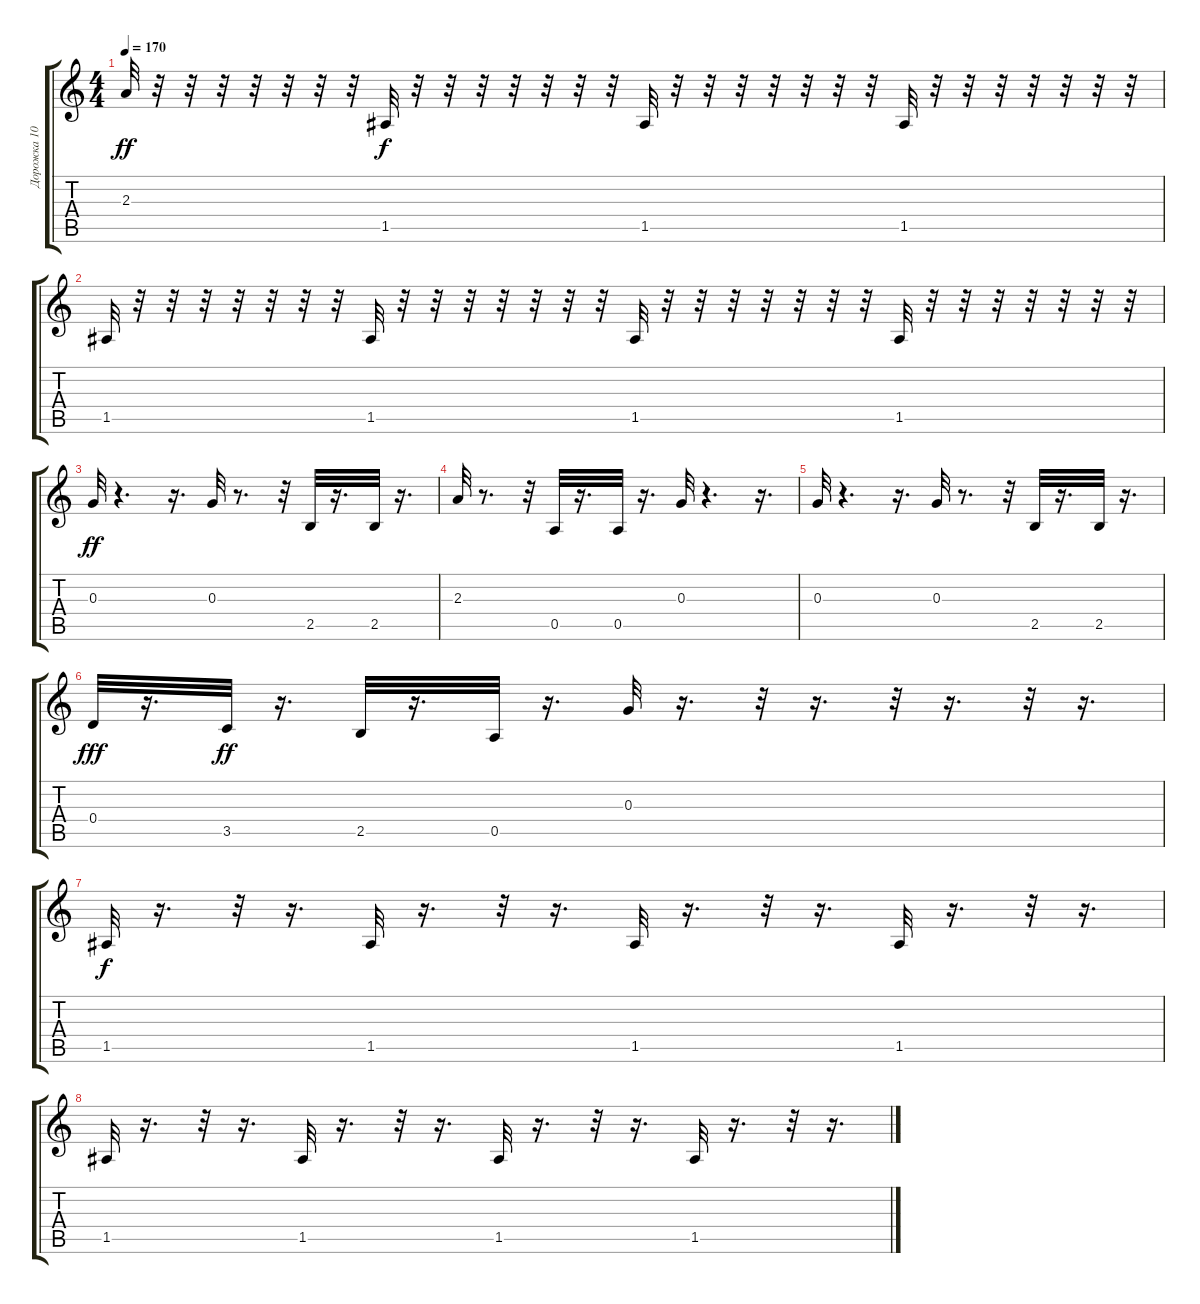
\track ("Дорожка 10" "Дорожка 10") {instrument acousticguitarsteel}
\staff {score tabs}
\tuning (E4 B3 G3 D3 A2 E2) {hide}
\ts (4 4)
\tempo 170
\clef g2
\ks c
2.3.32{dy ff} r.32 r.32 r.32 r.32 r.32 r.32 r.32 1.5.32{dy f} r.32 r.32 r.32 r.32 r.32 r.32 r.32 1.5.32 r.32 r.32 r.32 r.32 r.32 r.32 r.32 1.5.32 r.32 r.32 r.32 r.32 r.32 r.32 r.32 |
1.5.32 r.32 r.32 r.32 r.32 r.32 r.32 r.32 1.5.32 r.32 r.32 r.32 r.32 r.32 r.32 r.32 1.5.32 r.32 r.32 r.32 r.32 r.32 r.32 r.32 1.5.32 r.32 r.32 r.32 r.32 r.32 r.32 r.32 |
0.3.32{dy ff} r.4{d} r.16{d} 0.3.32 r.8{d} r.32 2.5.32 r.16{d} 2.5.32 r.16{d} |
2.3.32 r.8{d} r.32 0.5.32 r.16{d} 0.5.32 r.16{d} 0.3.32 r.4{d} r.16{d} |
0.3.32 r.4{d} r.16{d} 0.3.32 r.8{d} r.32 2.5.32 r.16{d} 2.5.32 r.16{d} |
0.4.32{dy fff} r.16{d} 3.5.32{dy ff} r.16{d} 2.5.32 r.16{d} 0.5.32 r.16{d} 0.3.32 r.16{d} r.32 r.16{d} r.32 r.16{d} r.32 r.16{d} |
1.5.32{dy f} r.16{d} r.32 r.16{d} 1.5.32 r.16{d} r.32 r.16{d} 1.5.32 r.16{d} r.32 r.16{d} 1.5.32 r.16{d} r.32 r.16{d} |
1.5.32 r.16{d} r.32 r.16{d} 1.5.32 r.16{d} r.32 r.16{d} 1.5.32 r.16{d} r.32 r.16{d} 1.5.32 r.16{d} r.32 r.16{d}
